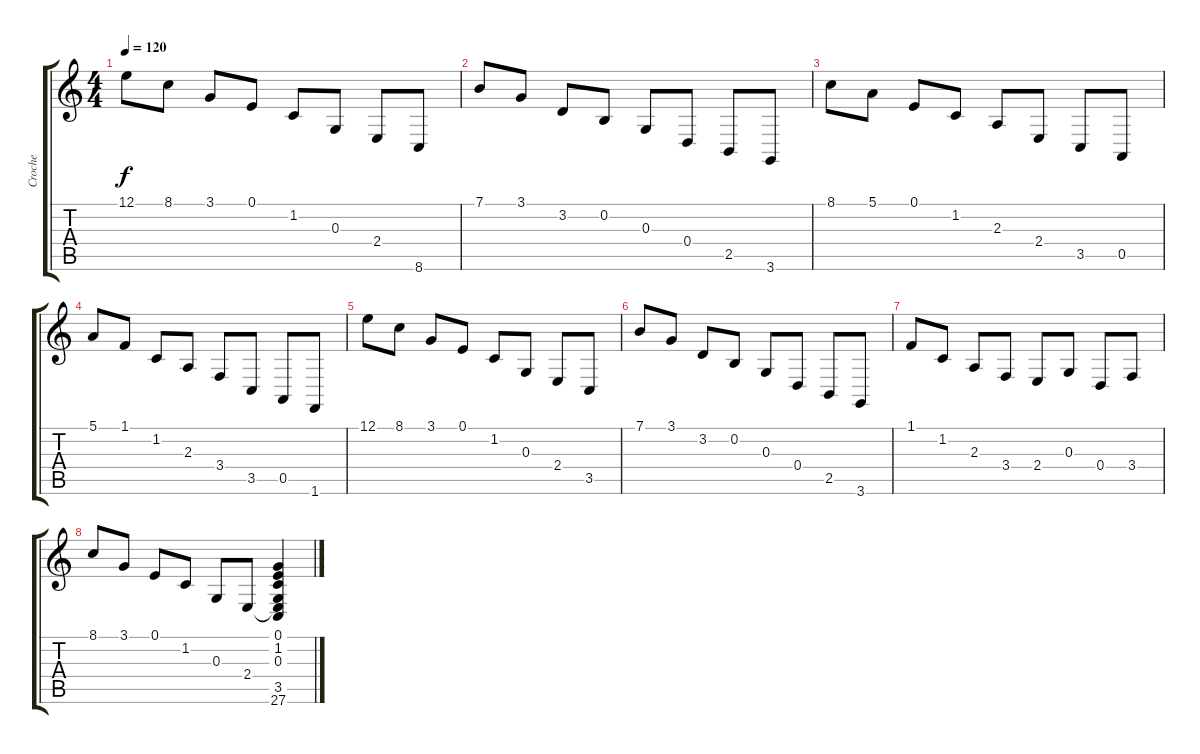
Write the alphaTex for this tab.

\track ("Croche" "Croche") {instrument stringensemble1}
\staff {score tabs}
\tuning (E4 B3 G3 D3 A2 E2) {hide}
\ts (4 4)
\tempo 120
\clef g2
\ks c
12.1.8{dy f instrument stringensemble1} 8.1.8 3.1.8 0.1.8 1.2.8 0.3.8 2.4.8 8.6.8 |
7.1.8 3.1.8 3.2.8 0.2.8 0.3.8 0.4.8 2.5.8 3.6.8 |
8.1.8 5.1.8 0.1.8 1.2.8 2.3.8 2.4.8 3.5.8 0.5.8 |
5.1.8 1.1.8 1.2.8 2.3.8 3.4.8 3.5.8 0.5.8 1.6.8 |
12.1.8 8.1.8 3.1.8 0.1.8 1.2.8 0.3.8 2.4.8 3.5.8 |
7.1.8 3.1.8 3.2.8 0.2.8 0.3.8 0.4.8 2.5.8 3.6.8 |
1.1.8 1.2.8 2.3.8 3.4.8 2.4.8 0.3.8 0.4.8 3.4.8 |
8.1.8 3.1.8 0.1.8 1.2.8 0.3.8 2.4.8 (0.1 1.2 0.3 2.4{t} 3.5 27.6).4
